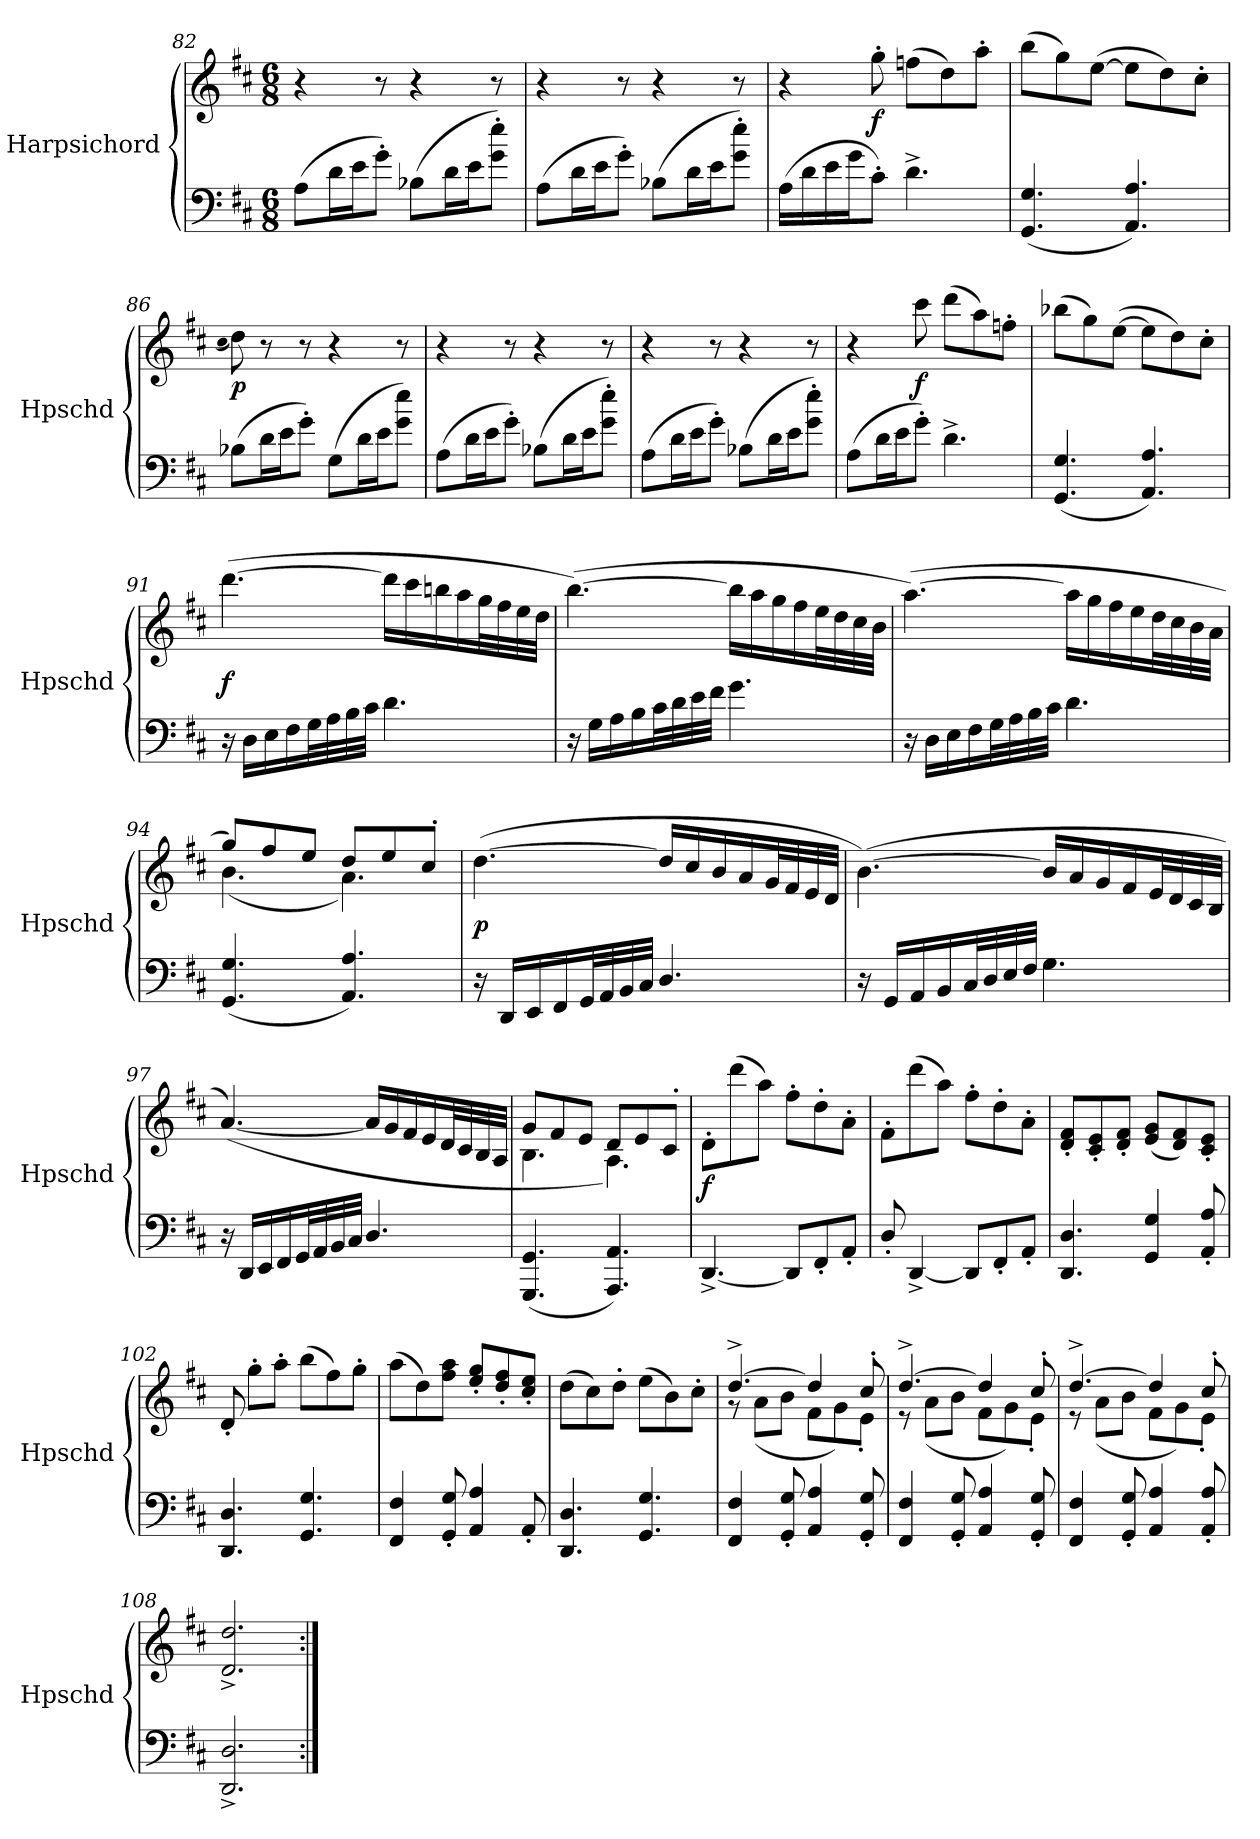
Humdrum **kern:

**kern	**kern	**dynam
*part1	*part1	*part1
*staff2	*staff1	*staff1/2
*I"Harpsichord	*	*
*I'Hpschd	*	*
*clefF4	*clefG2	*
*k[f#c#]	*k[f#c#]	*
*D:	*D:	*
*M6/8	*M6/8	*
=82	=82	=82
(8A\L	4r	.
16d\L	.	.
16e\J	.	.
8g'\J)	8r	.
(8B-X\L	4r	.
16d\L	.	.
16e\J	.	.
8g'\ 8ee'\J)	8r	.
=83	=83	=83
(8A\L	4r	.
16d\L	.	.
16e\J	.	.
8g'\J)	8r	.
(8B-X\L	4r	.
16d\L	.	.
16e\J	.	.
8g'\ 8ee'\J)	8r	.
=84	=84	=84
(16A\LL	4r	.
16d\	.	.
16e\	.	.
16g\J	.	.
8c#'\J)	8gg'\	f
4.d^\	(8ffn\L	.
.	8dd\)	.
.	8aa'\J	.
=85	=85	=85
(4.GG/ 4.G/	(8bb\L	.
.	8gg\)	.
.	([8ee\J	.
4.AA/ 4.A/)	8ee\L]	.
.	8dd\)	.
.	8cc#'\J	.
=86	=86	=86
.	(qcc#	.
(8B-X\L	8dd\)	p
16d\L	8r	.
16e\J	.	.
8g'\J)	8r	.
(8G\L	4r	.
16d\L	.	.
16e\J	.	.
8g\ 8ee\J)	8r	.
=87	=87	=87
(8A\L	4r	.
16d\L	.	.
16e\J	.	.
8g'\J)	8r	.
(8B-X\L	4r	.
16d\L	.	.
16e\J	.	.
8g'\ 8ee'\J)	8r	.
=88	=88	=88
(8A\L	4r	.
16d\L	.	.
16e\J	.	.
8g'\J)	8r	.
(8B-X\L	4r	.
16d\L	.	.
16e\J	.	.
8g'\ 8ee'\J)	8r	.
=89	=89	=89
(8A\L	4r	.
16d\L	.	.
16e\J	.	.
8g'\J)	8ccc#\	f
4.d^\	(8ddd\L	.
.	8aa\)	.
.	8ffn'\J	.
=90	=90	=90
(4.GG/ 4.G/	(8bb-X\L	.
.	8gg\)	.
.	([8ee\J	.
4.AA/ 4.A/)	8ee\L]	.
.	8dd\)	.
.	8cc#'\J	.
=91	=91	=91
16r	([4.ddd\	f
16D\LL	.	.
16E\	.	.
16F#\	.	.
32G\L	.	.
32A\	.	.
32B\	.	.
32c#\JJJ	.	.
4.d\	16ddd\LL]	.
.	16ccc#\	.
.	16bbn\	.
.	16aa\	.
.	32gg\L	.
.	32ff#\	.
.	32ee\	.
.	32dd\JJJ	.
=92	=92	=92
16r	([4.bb\)	.
16G\LL	.	.
16A\	.	.
16B\	.	.
32c#\L	.	.
32d\	.	.
32e\	.	.
32f#\JJJ	.	.
4.g\	16bb\LL]	.
.	16aa\	.
.	16gg\	.
.	16ff#\	.
.	32ee\L	.
.	32dd\	.
.	32cc#\	.
.	32b\JJJ	.
=93	=93	=93
16r	([4.aa\)	.
16D\LL	.	.
16E\	.	.
16F#\	.	.
32G\L	.	.
32A\	.	.
32B\	.	.
32c#\JJJ	.	.
4.d\	16aa\LL]	.
.	16gg\	.
.	16ff#\	.
.	16ee\	.
.	32dd\L	.
.	32cc#\	.
.	32b\	.
.	32a\JJJ	.
=94	=94	=94
*	*^	*
(4.GG/ 4.G/	8gg/L	(4.b\)	.
.	8ff#/	.	.
.	8ee/J	.	.
4.AA/ 4.A/)	8dd/L	4.a\)	.
.	8ee/	.	.
.	8cc#'/J	.	.
*	*v	*v	*
=95	=95	=95
16r	([4.dd\	p
16DD/LL	.	.
16EE/	.	.
16FF#/	.	.
32GG/L	.	.
32AA/	.	.
32BB/	.	.
32C#/JJJ	.	.
4.D/	16dd/LL]	.
.	16cc#/	.
.	16b/	.
.	16a/	.
.	32g/L	.
.	32f#/	.
.	32e/	.
.	32d/JJJ	.
=96	=96	=96
16r	([4.b\)	.
16GG/LL	.	.
16AA/	.	.
16BB/	.	.
32C#/L	.	.
32D/	.	.
32E/	.	.
32F#/JJJ	.	.
4.G\	16b/LL]	.
.	16a/	.
.	16g/	.
.	16f#/	.
.	32e/L	.
.	32d/	.
.	32c#/	.
.	32B/JJJ	.
=97	=97	=97
16r	([4.a/)	.
16DD/LL	.	.
16EE/	.	.
16FF#/	.	.
32GG/L	.	.
32AA/	.	.
32BB/	.	.
32C#/JJJ	.	.
4.D/	16a/LL]	.
.	16g/	.
.	16f#/	.
.	16e/	.
.	32d/L	.
.	32c#/	.
.	32B/	.
.	32A/JJJ	.
=98	=98	=98
*	*^	*
(4.GGG/ 4.GG/	8g/L	4.B\	.
.	8f#/	.	.
.	8e/J	.	.
4.AAA/ 4.AA/)	8d/L	4.A\)	.
.	8e/	.	.
.	8c#'/J	.	.
*	*v	*v	*
=99	=99	=99
[4.DD^/	8d'\L	f
.	(8ddd\	.
.	8aa\J)	.
8DD/L]	8ff#'\L	.
8FF#'/	8dd'\	.
8AA'/J	8a'\J	.
=100	=100	=100
8D'/	8f#'\L	.
[4DD^/	(8ddd\	.
.	8aa\J)	.
8DD/L]	8ff#'\L	.
8FF#'/	8dd'\	.
8AA'/J	8a'\J	.
=101	=101	=101
4.DD/ 4.D/	8d'/ 8f#'/L	.
.	8c#'/ 8e'/	.
.	8d'/ 8f#'/J	.
4GG/ 4G/	(8e/ 8g/L	.
.	8d/ 8f#/)	.
8AA'/ 8A'/	8c#'/ 8e'/J	.
=102	=102	=102
4.DD/ 4.D/	8d'/	.
.	8gg'\L	.
.	8aa'\J	.
4.GG/ 4.G/	(8bb\L	.
.	8ff#\)	.
.	8gg'\J	.
=103	=103	=103
4FF#/ 4F#/	(8aa\L	.
.	8dd\)	.
8GG'/ 8G'/	8ff#\ 8aa\J	.
4AA/ 4A/	8ee'/ 8gg'/L	.
.	8dd'/ 8ff#'/	.
8AA'/	8cc#'/ 8ee'/J	.
=104	=104	=104
4.DD/ 4.D/	(8dd\L	.
.	8cc#\)	.
.	8dd'\J	.
4.GG/ 4.G/	(8ee\L	.
.	8b\)	.
.	8cc#'\J	.
=105	=105	=105
*	*^	*
4FF#/ 4F#/	[4.dd^/	8r	.
.	.	(8a\L	.
8GG'/ 8G'/	.	8b\J	.
4AA/ 4A/	4dd/]	8f#\L	.
.	.	8g\)	.
8GG'/ 8G'/	8cc#'/	8e'\J	.
=106	=106	=106	=106
4FF#/ 4F#/	[4.dd^/	8r	.
.	.	(8a\L	.
8GG'/ 8G'/	.	8b\J	.
4AA/ 4A/	4dd/]	8f#\L	.
.	.	8g\)	.
8GG'/ 8G'/	8cc#'/	8e'\J	.
=107	=107	=107	=107
4FF#/ 4F#/	[4.dd^/	8r	.
.	.	(8a\L	.
8GG'/ 8G'/	.	8b\J	.
4AA/ 4A/	4dd/]	8f#\L	.
.	.	8g\)	.
8AA'/ 8A'/	8cc#'/	8e'\J	.
*	*v	*v	*
=108	=108	=108
2.DD^/ 2.D^/	2.d^/ 2.dd^/	.
=:|!	=:|!	=:|!
*-	*-	*-
